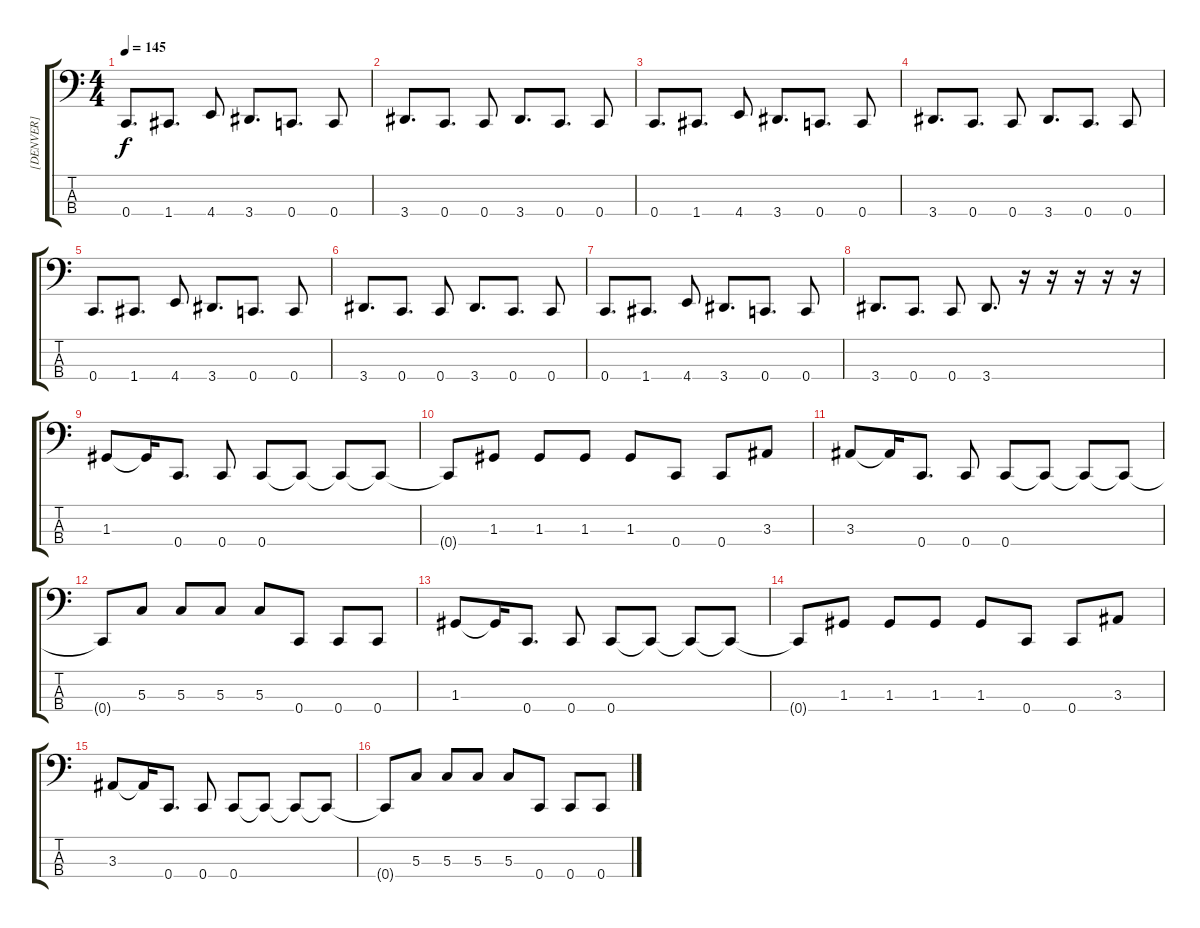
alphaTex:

\track ("[DENVER]" "[DENVER]") {instrument electricbassfinger}
\staff {score tabs}
\tuning (F2 C2 G1 C1) {hide}
\ts (4 4)
\tempo 145
\clef f4
\ks c
0.4.8{d dy f} 1.4.8{d} 4.4.8 3.4.8{d} 0.4.8{d} 0.4.8 |
3.4.8{d} 0.4.8{d} 0.4.8 3.4.8{d} 0.4.8{d} 0.4.8 |
0.4.8{d} 1.4.8{d} 4.4.8 3.4.8{d} 0.4.8{d} 0.4.8 |
3.4.8{d} 0.4.8{d} 0.4.8 3.4.8{d} 0.4.8{d} 0.4.8 |
0.4.8{d} 1.4.8{d} 4.4.8 3.4.8{d} 0.4.8{d} 0.4.8 |
3.4.8{d} 0.4.8{d} 0.4.8 3.4.8{d} 0.4.8{d} 0.4.8 |
0.4.8{d} 1.4.8{d} 4.4.8 3.4.8{d} 0.4.8{d} 0.4.8 |
3.4.8{d} 0.4.8{d} 0.4.8 3.4.8{d} r.16 r.16 r.16 r.16 r.16 |
1.3.8 1.3{t}.16 0.4.8{d} 0.4.8 0.4.8 0.4{t}.8 0.4{t}.8 0.4{t}.8 |
0.4{t}.8 1.3.8 1.3.8 1.3.8 1.3.8 0.4.8 0.4.8 3.3.8 |
3.3.8 3.3{t}.16 0.4.8{d} 0.4.8 0.4.8 0.4{t}.8 0.4{t}.8 0.4{t}.8 |
0.4{t}.8 5.3.8 5.3.8 5.3.8 5.3.8 0.4.8 0.4.8 0.4.8 |
1.3.8 1.3{t}.16 0.4.8{d} 0.4.8 0.4.8 0.4{t}.8 0.4{t}.8 0.4{t}.8 |
0.4{t}.8 1.3.8 1.3.8 1.3.8 1.3.8 0.4.8 0.4.8 3.3.8 |
3.3.8 3.3{t}.16 0.4.8{d} 0.4.8 0.4.8 0.4{t}.8 0.4{t}.8 0.4{t}.8 |
0.4{t}.8 5.3.8 5.3.8 5.3.8 5.3.8 0.4.8 0.4.8 0.4.8
